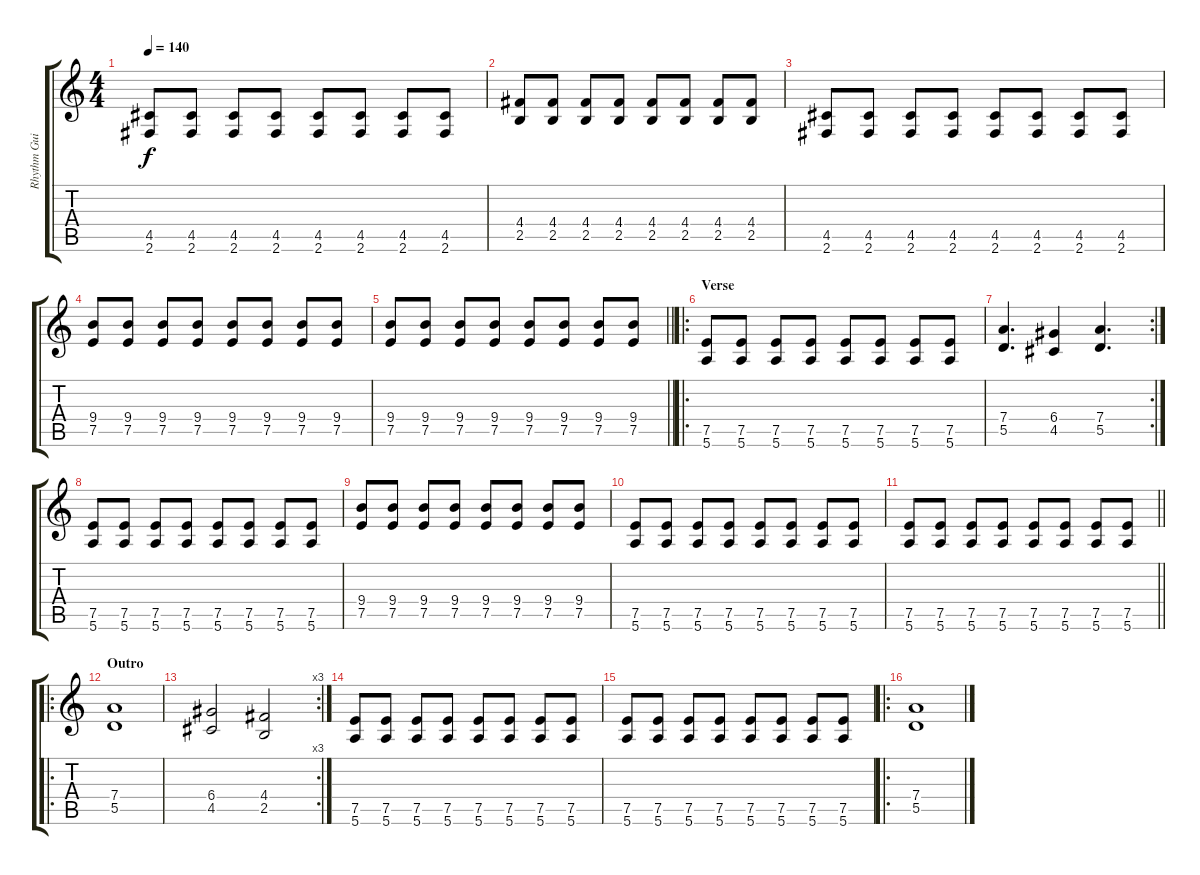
\track ("Rhythm Guitar" "Rhythm Gui") {instrument distortionguitar}
\staff {score tabs}
\tuning (E4 B3 G3 D3 A2 E2) {hide}
\ts (4 4)
\tempo 140
\clef g2
\ks c
(4.5 2.6).8{dy f} (4.5 2.6).8 (4.5 2.6).8 (4.5 2.6).8 (4.5 2.6).8 (4.5 2.6).8 (4.5 2.6).8 (4.5 2.6).8 |
(4.4 2.5).8 (4.4 2.5).8 (4.4 2.5).8 (4.4 2.5).8 (4.4 2.5).8 (4.4 2.5).8 (4.4 2.5).8 (4.4 2.5).8 |
(4.5 2.6).8 (4.5 2.6).8 (4.5 2.6).8 (4.5 2.6).8 (4.5 2.6).8 (4.5 2.6).8 (4.5 2.6).8 (4.5 2.6).8 |
(9.4 7.5).8 (9.4 7.5).8 (9.4 7.5).8 (9.4 7.5).8 (9.4 7.5).8 (9.4 7.5).8 (9.4 7.5).8 (9.4 7.5).8 |
\barLineRight lightlight
(9.4 7.5).8 (9.4 7.5).8 (9.4 7.5).8 (9.4 7.5).8 (9.4 7.5).8 (9.4 7.5).8 (9.4 7.5).8 (9.4 7.5).8 |
\ro
\section ("" "Verse")
(7.5 5.6).8 (7.5 5.6).8 (7.5 5.6).8 (7.5 5.6).8 (7.5 5.6).8 (7.5 5.6).8 (7.5 5.6).8 (7.5 5.6).8 |
\rc 2
(7.4 5.5).4{d} (6.4 4.5).4 (7.4 5.5).4{d} |
(7.5 5.6).8 (7.5 5.6).8 (7.5 5.6).8 (7.5 5.6).8 (7.5 5.6).8 (7.5 5.6).8 (7.5 5.6).8 (7.5 5.6).8 |
(9.4 7.5).8 (9.4 7.5).8 (9.4 7.5).8 (9.4 7.5).8 (9.4 7.5).8 (9.4 7.5).8 (9.4 7.5).8 (9.4 7.5).8 |
(7.5 5.6).8 (7.5 5.6).8 (7.5 5.6).8 (7.5 5.6).8 (7.5 5.6).8 (7.5 5.6).8 (7.5 5.6).8 (7.5 5.6).8 |
\barLineRight lightlight
(7.5 5.6).8 (7.5 5.6).8 (7.5 5.6).8 (7.5 5.6).8 (7.5 5.6).8 (7.5 5.6).8 (7.5 5.6).8 (7.5 5.6).8 |
\ro
\section ("" "Outro")
(7.4 5.5).1 |
\rc 3
(6.4 4.5).2 (4.4 2.5).2 |
(7.5 5.6).8 (7.5 5.6).8 (7.5 5.6).8 (7.5 5.6).8 (7.5 5.6).8 (7.5 5.6).8 (7.5 5.6).8 (7.5 5.6).8 |
(7.5 5.6).8 (7.5 5.6).8 (7.5 5.6).8 (7.5 5.6).8 (7.5 5.6).8 (7.5 5.6).8 (7.5 5.6).8 (7.5 5.6).8 |
\ro
(7.4 5.5).1
